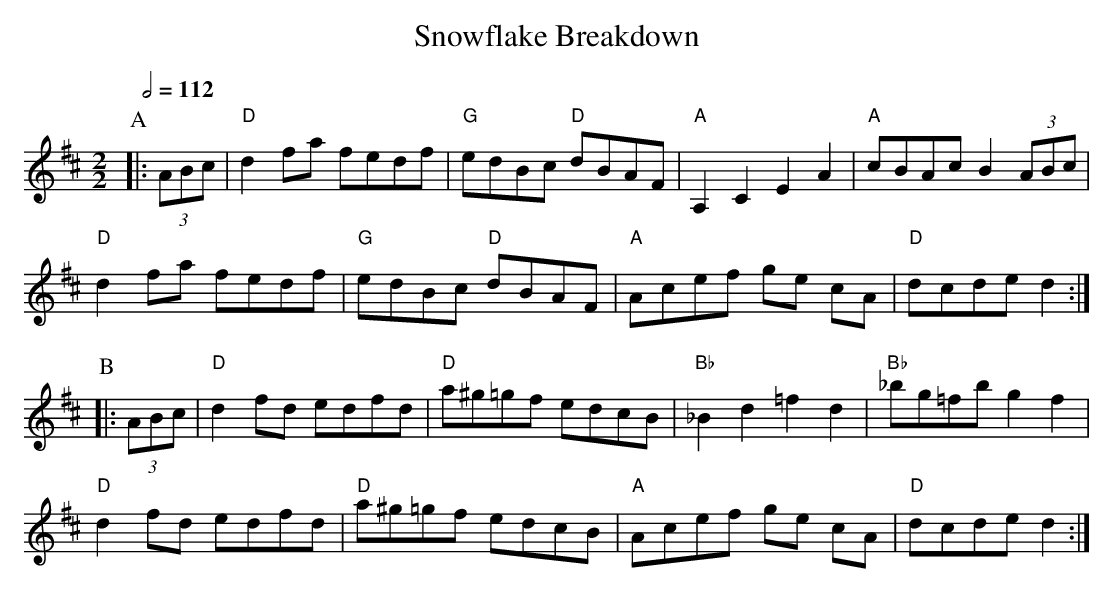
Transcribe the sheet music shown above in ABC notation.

X:1
T:Snowflake Breakdown
M:2/2
Q:1/2=112
K:D
P:A
|: (3ABc | "D"d2fa fedf | "G"edBc "D"dBAF | "A"A,2C2 E2A2 | "A"cBAc B2 (3ABc |
"D"d2fa fedf | "G"edBc "D"dBAF | "A"Acef ge cA | "D"dcde d2 :|
P:B
|: (3ABc | "D"d2fd edfd | "D"a^g=gf edcB | "Bb"_B2d2 =f2d2 | "Bb"_bg=fb g2 f2 |
"D"d2fd edfd | "D"a^g=gf edcB | "A"Acef ge cA | "D"dcde d2 :|
